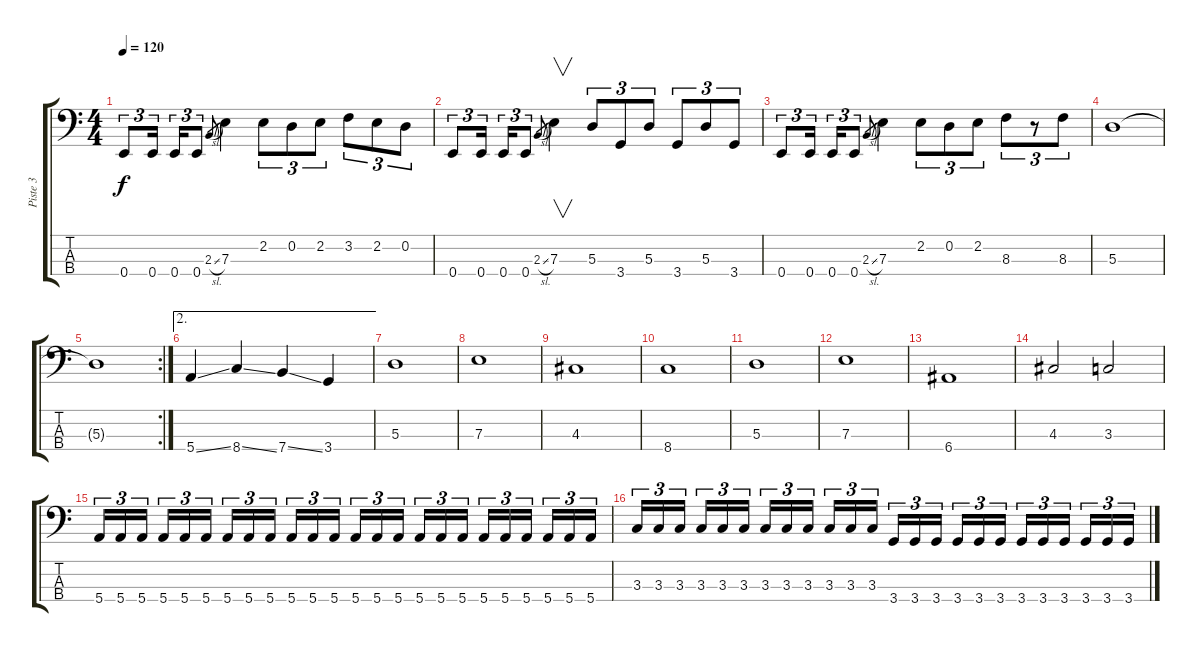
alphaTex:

\track ("Piste 3" "Piste 3") {instrument electricbassfinger}
\staff {score tabs}
\tuning (G2 D2 A1 E1) {hide}
\ts (4 4)
\tempo 120
\clef f4
\ks c
0.4.8{tu (3 2) dy f} 0.4.16{tu (3 2)} 0.4.16{tu (3 2)} 0.4.8{tu (3 2)} 2.3{sl}.8{gr} 7.3.4 2.2.8{tu (3 2)} 0.2.8{tu (3 2)} 2.2.8{tu (3 2)} 3.2.8{tu (3 2)} 2.2.8{tu (3 2)} 0.2.8{tu (3 2)} |
0.4.8{tu (3 2)} 0.4.16{tu (3 2)} 0.4.16{tu (3 2)} 0.4.8{tu (3 2)} 2.3{sl}.8{gr} 7.3.4{v} 5.3.8{tu (3 2)} 3.4.8{tu (3 2)} 5.3.8{tu (3 2)} 3.4.8{tu (3 2)} 5.3.8{tu (3 2)} 3.4.8{tu (3 2)} |
0.4.8{tu (3 2)} 0.4.16{tu (3 2)} 0.4.16{tu (3 2)} 0.4.8{tu (3 2)} 2.3{sl}.8{gr} 7.3.4 2.2.8{tu (3 2)} 0.2.8{tu (3 2)} 2.2.8{tu (3 2)} 8.3.8{tu (3 2)} r.8{tu (3 2)} 8.3.8{tu (3 2)} |
5.3.1 |
\rc 2
5.3{t}.1 |
\ae 2
5.4{ss}.4 8.4{ss}.4 7.4{ss}.4 3.4.4 |
5.3.1 |
7.3.1 |
4.3.1 |
8.4.1 |
5.3.1 |
7.3.1 |
6.4.1 |
4.3.2 3.3.2 |
5.4.16{tu (3 2)} 5.4.16{tu (3 2)} 5.4.16{tu (3 2)} 5.4.16{tu (3 2)} 5.4.16{tu (3 2)} 5.4.16{tu (3 2)} 5.4.16{tu (3 2)} 5.4.16{tu (3 2)} 5.4.16{tu (3 2)} 5.4.16{tu (3 2)} 5.4.16{tu (3 2)} 5.4.16{tu (3 2)} 5.4.16{tu (3 2)} 5.4.16{tu (3 2)} 5.4.16{tu (3 2)} 5.4.16{tu (3 2)} 5.4.16{tu (3 2)} 5.4.16{tu (3 2)} 5.4.16{tu (3 2)} 5.4.16{tu (3 2)} 5.4.16{tu (3 2)} 5.4.16{tu (3 2)} 5.4.16{tu (3 2)} 5.4.16{tu (3 2)} |
3.3.16{tu (3 2)} 3.3.16{tu (3 2)} 3.3.16{tu (3 2)} 3.3.16{tu (3 2)} 3.3.16{tu (3 2)} 3.3.16{tu (3 2)} 3.3.16{tu (3 2)} 3.3.16{tu (3 2)} 3.3.16{tu (3 2)} 3.3.16{tu (3 2)} 3.3.16{tu (3 2)} 3.3.16{tu (3 2)} 3.4.16{tu (3 2)} 3.4.16{tu (3 2)} 3.4.16{tu (3 2)} 3.4.16{tu (3 2)} 3.4.16{tu (3 2)} 3.4.16{tu (3 2)} 3.4.16{tu (3 2)} 3.4.16{tu (3 2)} 3.4.16{tu (3 2)} 3.4.16{tu (3 2)} 3.4.16{tu (3 2)} 3.4.16{tu (3 2)}
